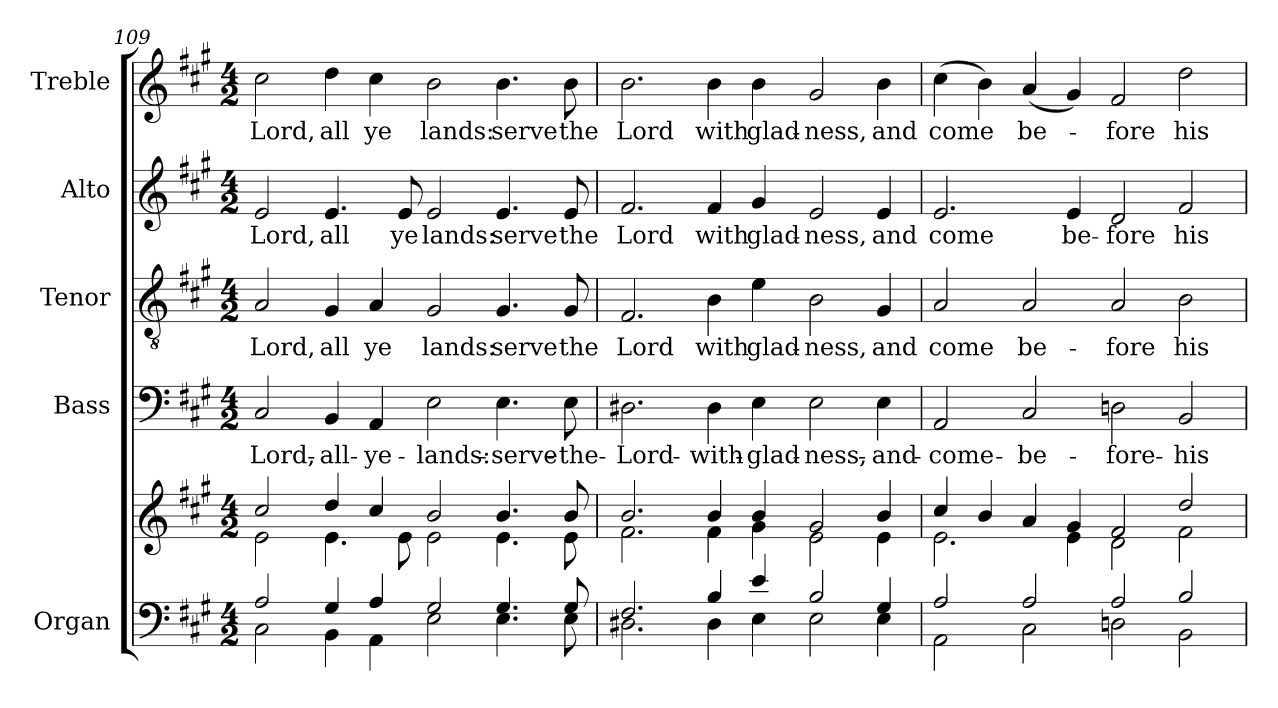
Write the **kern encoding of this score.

**kern	**kern	**kern	**text	**kern	**text	**kern	**text	**kern	**text
*part5	*part5	*part4	*part4	*part3	*part3	*part2	*part2	*part1	*part1
*staff6	*staff5	*staff4	*staff4	*staff3	*staff3	*staff2	*staff2	*staff1	*staff1
*I"Organ	*	*I"Bass	*	*I"Tenor	*	*I"Alto	*	*I"Treble	*
*I'Org.	*	*I'B.	*	*I'T.	*	*I'A.	*	*I'Tr.	*
*clefF4	*clefG2	*clefF4	*	*clefGv2	*	*clefG2	*	*clefG2	*
*	*	*	*	*ITrd7c12	*	*	*	*	*
*k[f#c#g#]	*k[f#c#g#]	*k[f#c#g#]	*	*k[f#c#g#]	*	*k[f#c#g#]	*	*k[f#c#g#]	*
*A:	*A:	*A:	*	*A:	*	*A:	*	*A:	*
*M4/2	*M4/2	*M4/2	*	*M4/2	*	*M4/2	*	*M4/2	*
=109	=109	=109	=109	=109	=109	=109	=109	=109	=109
*^	*^	*	*	*	*	*	*	*	*
!	!	!	!	!	!LO:LY:b:color=#000000	!	!	!	!	!	!
!	!	!	!	!	!	!	!LO:LY:b:color=#000000	!	!	!	!
!	!	!	!	!	!	!	!	!	!LO:LY:b:color=#000000	!	!
!	!	!	!	!	!	!	!	!	!	!	!LO:LY:b:color=#000000
2Ai/	2C#i\	2cc#i/	2ei\	2C#i/	-Lord,-	2AAi/	Lord,	2ei/	Lord,	2cc#i\	Lord,
!	!	!	!	!	!LO:LY:b:color=#000000	!	!	!	!	!	!
!	!	!	!	!	!	!	!LO:LY:b:color=#000000	!	!	!	!
!	!	!	!	!	!	!	!	!	!LO:LY:b:color=#000000	!	!
!	!	!	!	!	!	!	!	!	!	!	!LO:LY:b:color=#000000
4G#i/	4BBi\	4ddi/	4.ei\	4BBi/	-all-	4GG#i/	all	4.ei/	all	4ddi\	all
!	!	!	!	!	!LO:LY:b:color=#000000	!	!	!	!	!	!
!	!	!	!	!	!	!	!LO:LY:b:color=#000000	!	!	!	!
!	!	!	!	!	!	!	!	!	!	!	!LO:LY:b:color=#000000
4Ai/	4AAi\	4cc#i/	.	4AAi/	-ye-	4AAi/	ye	.	.	4cc#i\	ye
!	!	!	!	!	!	!	!	!	!LO:LY:b:color=#000000	!	!
.	.	.	8ei\	.	.	.	.	8ei/	ye	.	.
!	!	!	!	!	!LO:LY:b:color=#000000	!	!	!	!	!	!
!	!	!	!	!	!	!	!LO:LY:b:color=#000000	!	!	!	!
!	!	!	!	!	!	!	!	!	!LO:LY:b:color=#000000	!	!
!	!	!	!	!	!	!	!	!	!	!	!LO:LY:b:color=#000000
2G#i/	2Ei\	2bi/	2ei\	2Ei\	-lands:-	2GG#i/	lands:	2ei/	lands:	2bi\	lands:
!	!	!	!	!	!LO:LY:b:color=#000000	!	!	!	!	!	!
!	!	!	!	!	!	!	!LO:LY:b:color=#000000	!	!	!	!
!	!	!	!	!	!	!	!	!	!LO:LY:b:color=#000000	!	!
!	!	!	!	!	!	!	!	!	!	!	!LO:LY:b:color=#000000
4.G#i/	4.Ei\	4.bi/	4.ei\	4.Ei\	-serve-	4.GG#i/	serve	4.ei/	serve	4.bi\	serve
!	!	!	!	!	!LO:LY:b:color=#000000	!	!	!	!	!	!
!	!	!	!	!	!	!	!LO:LY:b:color=#000000	!	!	!	!
!	!	!	!	!	!	!	!	!	!LO:LY:b:color=#000000	!	!
!	!	!	!	!	!	!	!	!	!	!	!LO:LY:b:color=#000000
8G#i/	8Ei\	8bi/	8ei\	8Ei\	-the-	8GG#i/	the	8ei/	the	8bi\	the
=110	=110	=110	=110	=110	=110	=110	=110	=110	=110	=110	=110
!	!	!	!	!	!LO:LY:b:color=#000000	!	!	!	!	!	!
!	!	!	!	!	!	!	!LO:LY:b:color=#000000	!	!	!	!
!	!	!	!	!	!	!	!	!	!LO:LY:b:color=#000000	!	!
!	!	!	!	!	!	!	!	!	!	!	!LO:LY:b:color=#000000
2.F#i/	2.D#Xi\	2.bi/	2.f#i\	2.D#Xi\	-Lord-	2.FF#i/	Lord	2.f#i/	Lord	2.bi\	Lord
!	!	!	!	!	!LO:LY:b:color=#000000	!	!	!	!	!	!
!	!	!	!	!	!	!	!LO:LY:b:color=#000000	!	!	!	!
!	!	!	!	!	!	!	!	!	!LO:LY:b:color=#000000	!	!
!	!	!	!	!	!	!	!	!	!	!	!LO:LY:b:color=#000000
4Bi/	4D#i\	4bi/	4f#i\	4D#i\	-with-	4BBi\	with	4f#i/	with	4bi\	with
!	!	!	!	!	!LO:LY:b:color=#000000	!	!	!	!	!	!
!	!	!	!	!	!	!	!LO:LY:b:color=#000000	!	!	!	!
!	!	!	!	!	!	!	!	!	!LO:LY:b:color=#000000	!	!
!	!	!	!	!	!	!	!	!	!	!	!LO:LY:b:color=#000000
4ei/	4Ei\	4bi/	4g#i\	4Ei\	-glad-	4Ei\	glad-	4g#i/	glad-	4bi\	glad-
!	!	!	!	!	!LO:LY:b:color=#000000	!	!	!	!	!	!
!	!	!	!	!	!	!	!LO:LY:b:color=#000000	!	!	!	!
!	!	!	!	!	!	!	!	!	!LO:LY:b:color=#000000	!	!
!	!	!	!	!	!	!	!	!	!	!	!LO:LY:b:color=#000000
2Bi/	2Ei\	2g#i/	2ei\	2Ei\	-ness,-	2BBi\	-ness,	2ei/	-ness,	2g#i/	-ness,
!	!	!	!	!	!LO:LY:b:color=#000000	!	!	!	!	!	!
!	!	!	!	!	!	!	!LO:LY:b:color=#000000	!	!	!	!
!	!	!	!	!	!	!	!	!	!LO:LY:b:color=#000000	!	!
!	!	!	!	!	!	!	!	!	!	!	!LO:LY:b:color=#000000
4G#i/	4Ei\	4bi/	4ei\	4Ei\	-and-	4GG#i/	and	4ei/	and	4bi\	and
=111	=111	=111	=111	=111	=111	=111	=111	=111	=111	=111	=111
!	!	!	!	!	!LO:LY:b:color=#000000	!	!	!	!	!	!
!	!	!	!	!	!	!	!LO:LY:b:color=#000000	!	!	!	!
!	!	!	!	!	!	!	!	!	!LO:LY:b:color=#000000	!	!
!	!	!	!	!	!	!	!	!	!	!	!LO:LY:b:color=#000000
2Ai/	2AAi\	4cc#i/	2.ei\	2AAi/	-come-	2AAi/	come	2.ei/	come	(4cc#i\	come
.	.	4bi/	.	.	.	.	.	.	.	4bi\)	.
!	!	!	!	!	!LO:LY:b:color=#000000	!	!	!	!	!	!
!	!	!	!	!	!	!	!LO:LY:b:color=#000000	!	!	!	!
!	!	!	!	!	!	!	!	!	!	!	!LO:LY:b:color=#000000
2Ai/	2C#i\	4ai/	.	2C#i/	-be-	2AAi/	be-	.	.	(4ai/	be-
!	!	!	!	!	!	!	!	!	!LO:LY:b:color=#000000	!	!
.	.	4g#i/	4ei\	.	.	.	.	4ei/	be-	4g#i/)	.
!	!	!	!	!	!LO:LY:b:color=#000000	!	!	!	!	!	!
!	!	!	!	!	!	!	!LO:LY:b:color=#000000	!	!	!	!
!	!	!	!	!	!	!	!	!	!LO:LY:b:color=#000000	!	!
!	!	!	!	!	!	!	!	!	!	!	!LO:LY:b:color=#000000
2Ai/	2Dni\	2f#i/	2di\	2Dni\	-fore-	2AAi/	-fore	2di/	-fore	2f#i/	-fore
!	!	!	!	!	!LO:LY:b:color=#000000	!	!	!	!	!	!
!	!	!	!	!	!	!	!LO:LY:b:color=#000000	!	!	!	!
!	!	!	!	!	!	!	!	!	!LO:LY:b:color=#000000	!	!
!	!	!	!	!	!	!	!	!	!	!	!LO:LY:b:color=#000000
2Bi/	2BBi\	2ddi/	2f#i\	2BBi/	-his-	2BBi\	his	2f#i/	his	2ddi\	his
*v	*v	*	*	*	*	*	*	*	*	*	*
*	*v	*v	*	*	*	*	*	*	*	*
=	=	=	=	=	=	=	=	=	=
*-	*-	*-	*-	*-	*-	*-	*-	*-	*-
